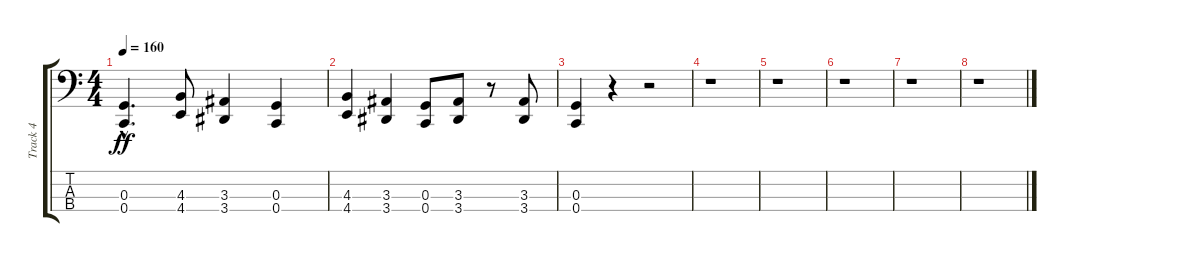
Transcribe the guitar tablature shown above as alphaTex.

\track ("Track 4" "Track 4") {instrument electricbasspick}
\staff {score tabs}
\tuning (F2 C2 G1 C1) {hide}
\ts (4 4)
\tempo 160
\clef f4
\ks c
(0.3{hac} 0.4{hac}).4{d dy ff} (4.3 4.4).8 (3.3 3.4).4 (0.3 0.4).4 |
(4.3 4.4).4 (3.3 3.4).4 (0.3 0.4).8 (3.3 3.4).8 r.8 (3.3 3.4).8 |
(0.3 0.4).4 r.4 r.2 |
r.1 |
r.1 |
r.1 |
r.1 |
r.1
